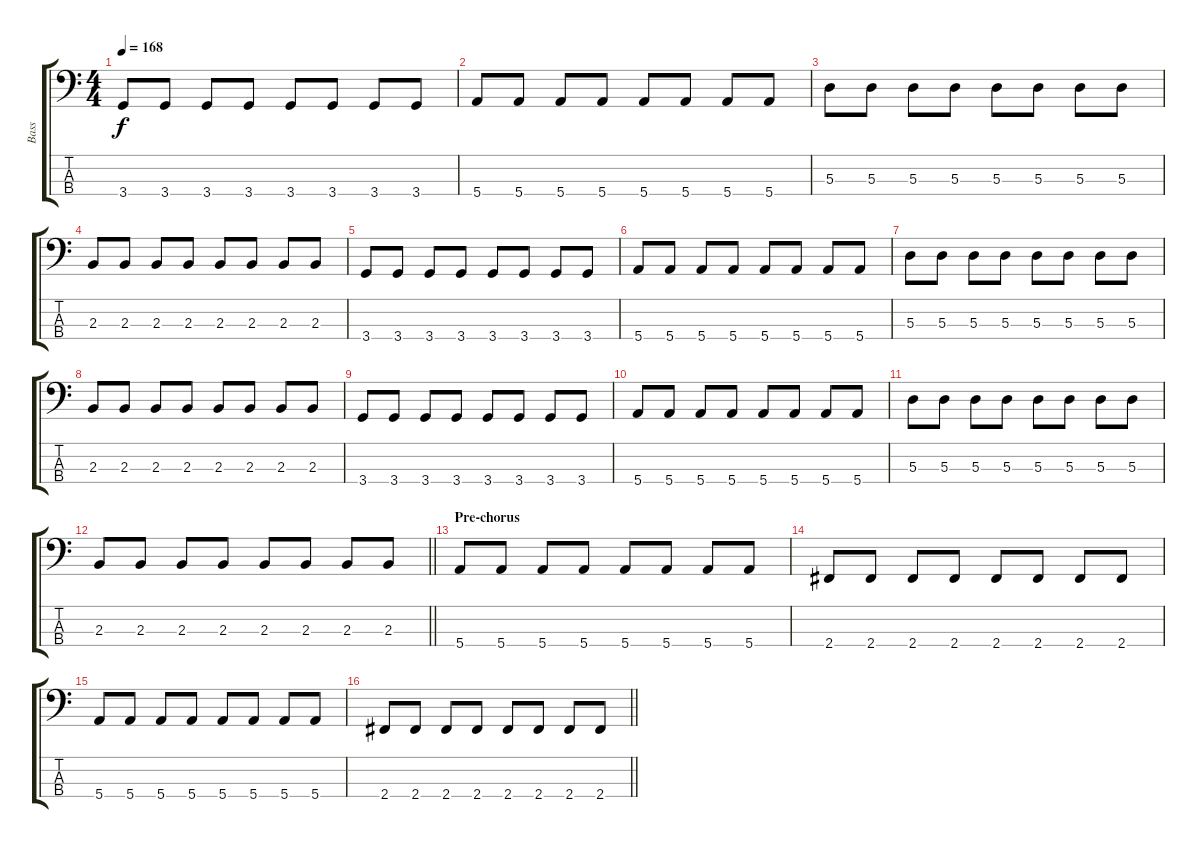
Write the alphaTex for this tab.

\track ("Bass" "Bass") {instrument electricbasspick}
\staff {score tabs}
\tuning (G2 D2 A1 E1) {hide}
\ts (4 4)
\tempo 168
\clef f4
\ks c
3.4.8{dy f} 3.4.8 3.4.8 3.4.8 3.4.8 3.4.8 3.4.8 3.4.8 |
5.4.8 5.4.8 5.4.8 5.4.8 5.4.8 5.4.8 5.4.8 5.4.8 |
5.3.8 5.3.8 5.3.8 5.3.8 5.3.8 5.3.8 5.3.8 5.3.8 |
2.3.8 2.3.8 2.3.8 2.3.8 2.3.8 2.3.8 2.3.8 2.3.8 |
3.4.8 3.4.8 3.4.8 3.4.8 3.4.8 3.4.8 3.4.8 3.4.8 |
5.4.8 5.4.8 5.4.8 5.4.8 5.4.8 5.4.8 5.4.8 5.4.8 |
5.3.8 5.3.8 5.3.8 5.3.8 5.3.8 5.3.8 5.3.8 5.3.8 |
2.3.8 2.3.8 2.3.8 2.3.8 2.3.8 2.3.8 2.3.8 2.3.8 |
3.4.8 3.4.8 3.4.8 3.4.8 3.4.8 3.4.8 3.4.8 3.4.8 |
5.4.8 5.4.8 5.4.8 5.4.8 5.4.8 5.4.8 5.4.8 5.4.8 |
5.3.8 5.3.8 5.3.8 5.3.8 5.3.8 5.3.8 5.3.8 5.3.8 |
\barLineRight lightlight
2.3.8 2.3.8 2.3.8 2.3.8 2.3.8 2.3.8 2.3.8 2.3.8 |
\section ("" "Pre-chorus")
5.4.8 5.4.8 5.4.8 5.4.8 5.4.8 5.4.8 5.4.8 5.4.8 |
2.4.8 2.4.8 2.4.8 2.4.8 2.4.8 2.4.8 2.4.8 2.4.8 |
5.4.8 5.4.8 5.4.8 5.4.8 5.4.8 5.4.8 5.4.8 5.4.8 |
\barLineRight lightlight
2.4.8 2.4.8 2.4.8 2.4.8 2.4.8 2.4.8 2.4.8 2.4.8
